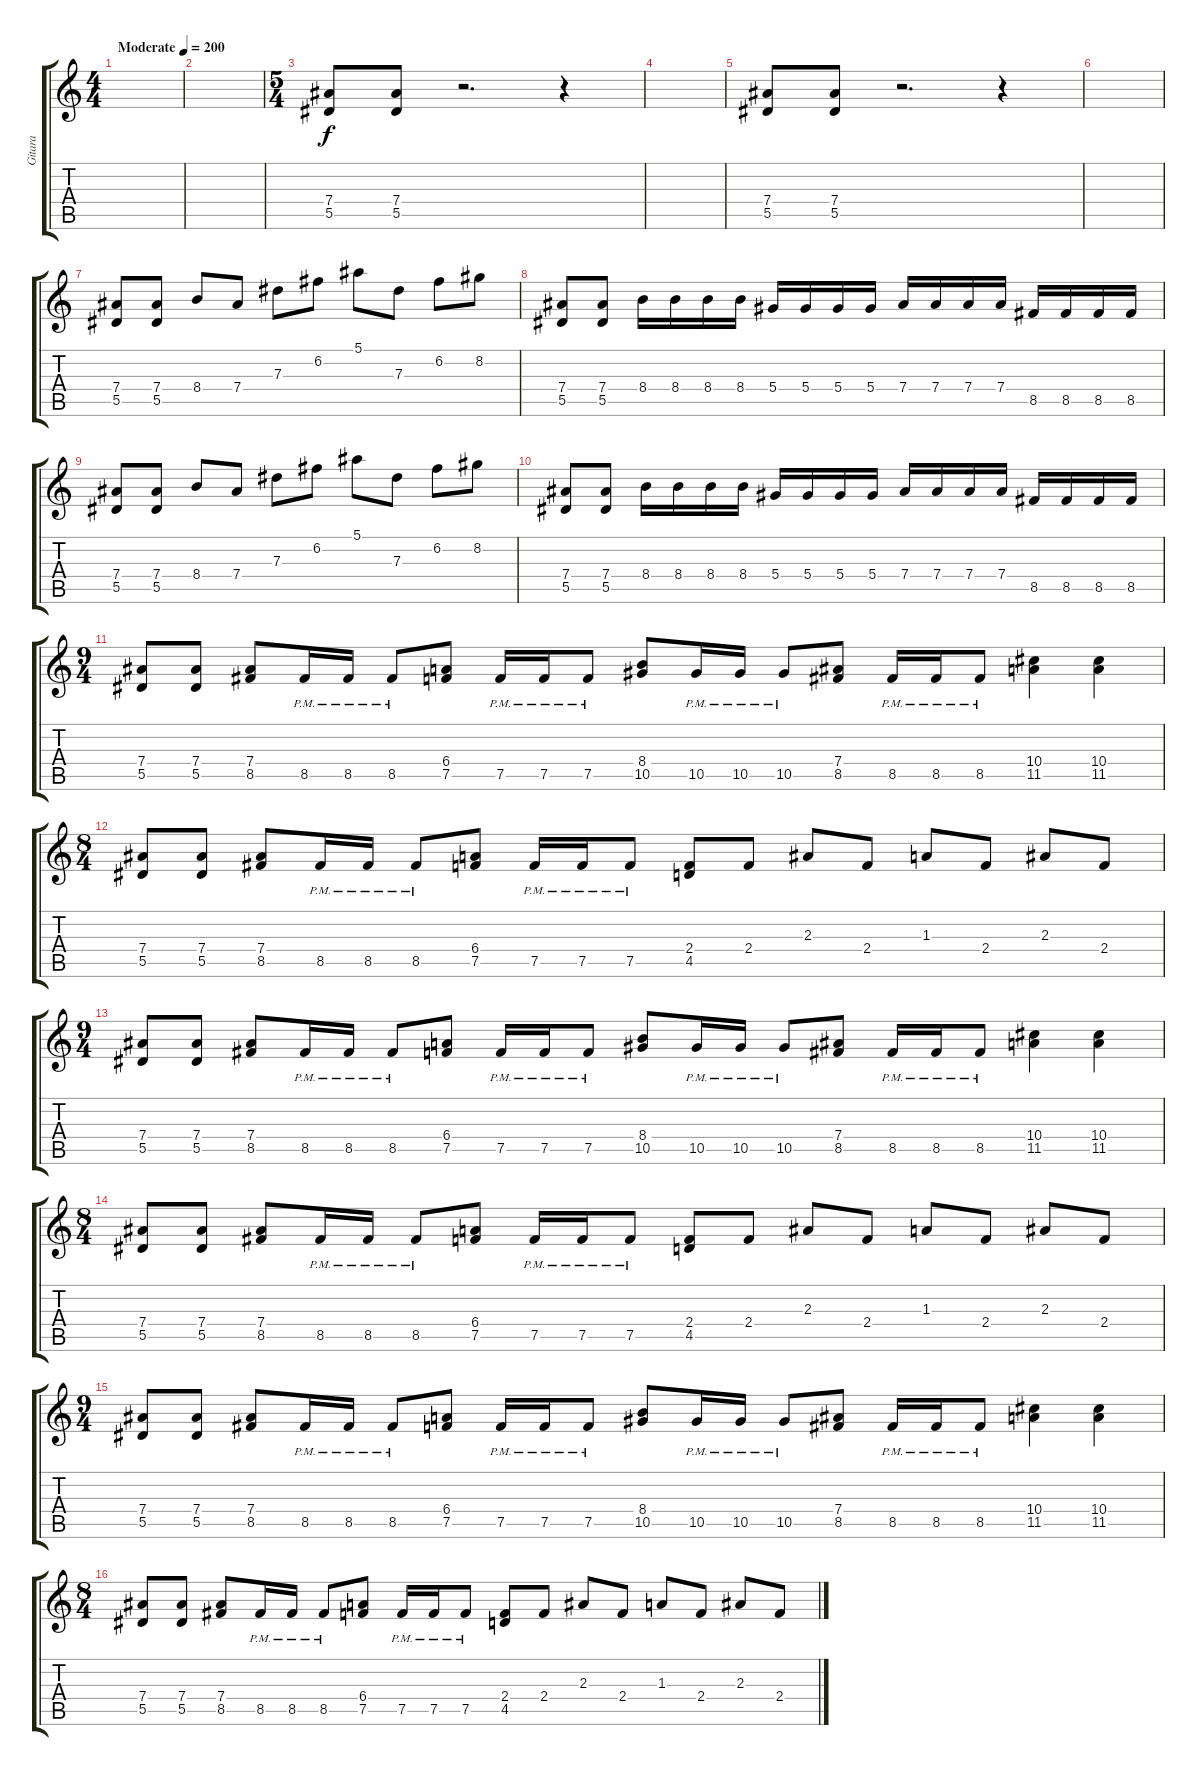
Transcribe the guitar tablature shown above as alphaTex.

\track ("Gitara " "Gitara ") {instrument overdrivenguitar}
\staff {score tabs}
\tuning (F4 C4 Ab3 Eb3 Bb2 F2) {hide}
\ts (4 4)
\tempo (200 "Moderate")
\clef g2
\ks c
|
|
\ts (5 4)
(7.4 5.5).8 (7.4 5.5).8 r.2{d} r.4 |
|
(7.4 5.5).8 (7.4 5.5).8 r.2{d} r.4 |
|
(7.4 5.5).8 (7.4 5.5).8 8.4.8 7.4.8 7.3.8 6.2.8 5.1.8 7.3.8 6.2.8 8.2.8 |
(7.4 5.5).8 (7.4 5.5).8 8.4.16 8.4.16 8.4.16 8.4.16 5.4.16 5.4.16 5.4.16 5.4.16 7.4.16 7.4.16 7.4.16 7.4.16 8.5.16 8.5.16 8.5.16 8.5.16 |
(7.4 5.5).8 (7.4 5.5).8 8.4.8 7.4.8 7.3.8 6.2.8 5.1.8 7.3.8 6.2.8 8.2.8 |
(7.4 5.5).8 (7.4 5.5).8 8.4.16 8.4.16 8.4.16 8.4.16 5.4.16 5.4.16 5.4.16 5.4.16 7.4.16 7.4.16 7.4.16 7.4.16 8.5.16 8.5.16 8.5.16 8.5.16 |
\ts (9 4)
(7.4 5.5).8 (7.4 5.5).8 (7.4 8.5).8 8.5{pm}.16 8.5{pm}.16 8.5{pm}.8 (6.4 7.5).8 7.5{pm}.16 7.5{pm}.16 7.5{pm}.8 (8.4 10.5).8 10.5{pm}.16 10.5{pm}.16 10.5{pm}.8 (7.4 8.5).8 8.5{pm}.16 8.5{pm}.16 8.5{pm}.8 (10.4 11.5).4 (10.4 11.5).4 |
\ts (8 4)
(7.4 5.5).8 (7.4 5.5).8 (7.4 8.5).8 8.5{pm}.16 8.5{pm}.16 8.5{pm}.8 (6.4 7.5).8 7.5{pm}.16 7.5{pm}.16 7.5{pm}.8 (2.4 4.5).8 2.4.8 2.3.8 2.4.8 1.3.8 2.4.8 2.3.8 2.4.8 |
\ts (9 4)
(7.4 5.5).8 (7.4 5.5).8 (7.4 8.5).8 8.5{pm}.16 8.5{pm}.16 8.5{pm}.8 (6.4 7.5).8 7.5{pm}.16 7.5{pm}.16 7.5{pm}.8 (8.4 10.5).8 10.5{pm}.16 10.5{pm}.16 10.5{pm}.8 (7.4 8.5).8 8.5{pm}.16 8.5{pm}.16 8.5{pm}.8 (10.4 11.5).4 (10.4 11.5).4 |
\ts (8 4)
(7.4 5.5).8 (7.4 5.5).8 (7.4 8.5).8 8.5{pm}.16 8.5{pm}.16 8.5{pm}.8 (6.4 7.5).8 7.5{pm}.16 7.5{pm}.16 7.5{pm}.8 (2.4 4.5).8 2.4.8 2.3.8 2.4.8 1.3.8 2.4.8 2.3.8 2.4.8 |
\ts (9 4)
(7.4 5.5).8 (7.4 5.5).8 (7.4 8.5).8 8.5{pm}.16 8.5{pm}.16 8.5{pm}.8 (6.4 7.5).8 7.5{pm}.16 7.5{pm}.16 7.5{pm}.8 (8.4 10.5).8 10.5{pm}.16 10.5{pm}.16 10.5{pm}.8 (7.4 8.5).8 8.5{pm}.16 8.5{pm}.16 8.5{pm}.8 (10.4 11.5).4 (10.4 11.5).4 |
\ts (8 4)
(7.4 5.5).8 (7.4 5.5).8 (7.4 8.5).8 8.5{pm}.16 8.5{pm}.16 8.5{pm}.8 (6.4 7.5).8 7.5{pm}.16 7.5{pm}.16 7.5{pm}.8 (2.4 4.5).8 2.4.8 2.3.8 2.4.8 1.3.8 2.4.8 2.3.8 2.4.8
